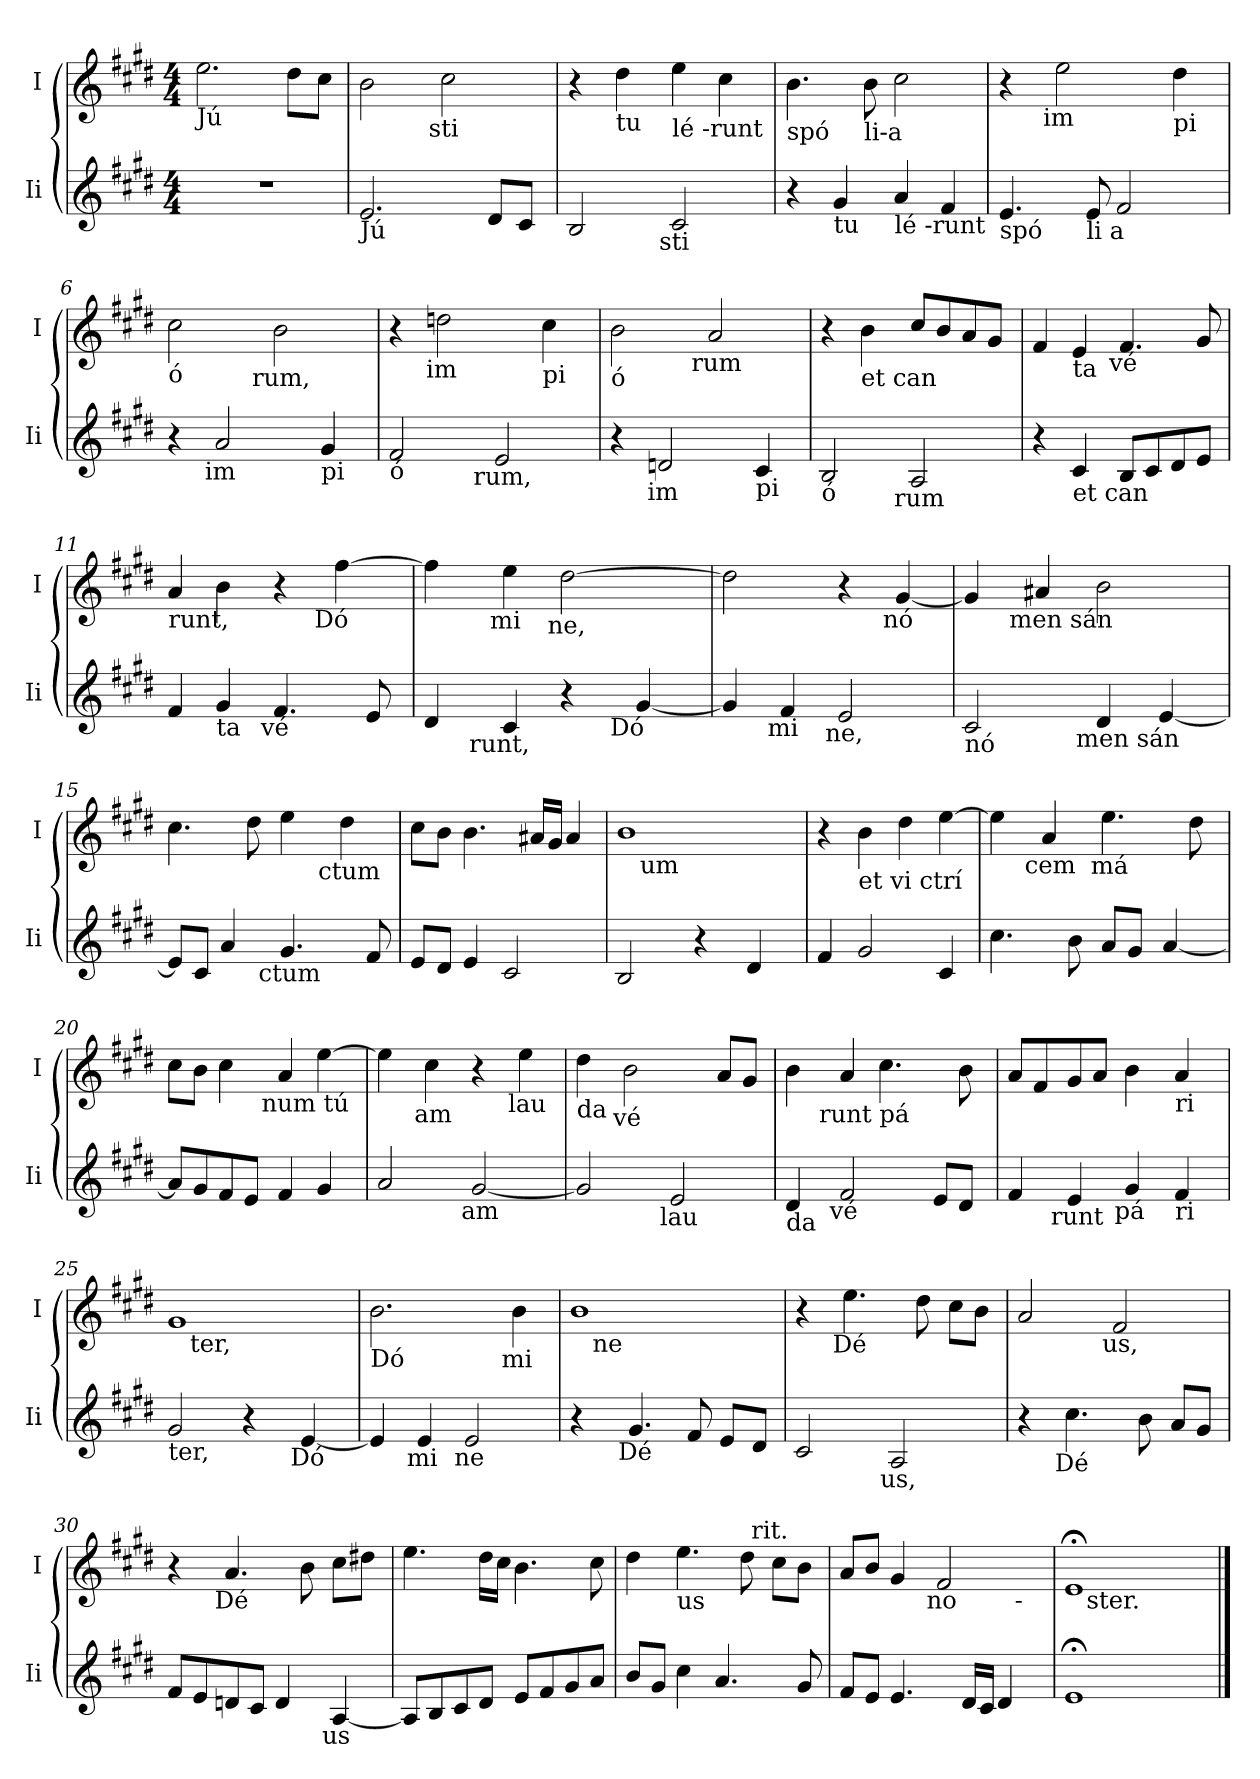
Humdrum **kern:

**kern	**kern
*part2	*part1
*staff2	*staff1
*I"Ii	*I"I
*I'Ii	*I'I
*clefG2	*clefG2
*k[f#c#g#d#]	*k[f#c#g#d#]
*E:	*E:
*M4/4	*M4/4
=1	=1
!	!LO:TX:b:t=Jú
1r	2.ee\
.	8dd#\L
.	8cc#\J
=2	=2
!LO:TX:b:t=Jú	!
*	*^
2.e/	2b\	4...ryy
!	!	!LO:TX:b:t=sti
.	.	2ryy
.	2cc#\	.
8d#/L	.	.
8c#/J	.	.
.	.	32ryy
*	*v	*v
=3	=3
*^	*
2B/	4...ryy	4r
!	!	!LO:TX:b:t=tu
.	.	4dd#\
!	!LO:TX:b:t=sti	!
.	2ryy	.
!	!	!LO:TX:b:t=lé -runt
2c#/	.	4ee\
.	.	4cc#\
.	32ryy	.
=4	=4	=4
!	!	!LO:TX:b:t=spó
*v	*v	*
4r	4.b\
!LO:TX:b:t=tu	!
4g#/	.
!	!LO:TX:b:t=li-a
.	8b\
!LO:TX:b:t=lé -runt	!
4a/	2cc#\
4f#/	.
=5	=5
!LO:TX:b:t=spó	!
*	*^
4.e/	4r	8..ryy
!	!	!LO:TX:b:t=im
.	.	2ryy
.	2ee\	.
!LO:TX:b:t=li a	!	!
8e/	.	.
2f#/	.	.
.	.	4ryy
!	!LO:TX:b:t=pi	!
.	4dd#\	.
.	.	32ryy
!!LO:LB:g=z	!!
=6	=6	=6
!	!LO:TX:b:t=ó	!
*^	*	*
4r	8..ryy	2cc#\	4ryy
!	!LO:TX:b:t=im	!	!
.	2ryy	.	.
2a/	.	.	8ryy
.	.	.	32ryy
!	!	!	!LO:TX:b:t=rum,
.	.	.	2ryy
.	.	2b\	.
.	4ryy	.	.
!LO:TX:b:t=pi	!	!	!
4g#/	.	.	.
.	.	.	16.ryy
.	32ryy	.	.
=7	=7	=7	=7
!LO:TX:b:t=ó	!	!	!
2f#/	4ryy	4r	8..ryy
!	!	!	!LO:TX:b:t=im
.	.	.	2ryy
.	8ryy	2ddn\	.
.	32ryy	.	.
!	!LO:TX:b:t=rum,	!	!
.	2ryy	.	.
2e/	.	.	.
.	.	.	4ryy
!	!	!LO:TX:b:t=pi	!
.	.	4cc#\	.
.	16.ryy	.	.
.	.	.	32ryy
=8	=8	=8	=8
!	!	!LO:TX:b:t=ó	!
4r	8..ryy	2b\	4..ryy
!	!LO:TX:b:t=im	!	!
.	2ryy	.	.
2dn/	.	.	.
!	!	!	!LO:TX:b:t=rum
.	.	.	2ryy
.	.	2a/	.
.	4ryy	.	.
!LO:TX:b:t=pi	!	!	!
4c#/	.	.	.
.	.	.	16ryy
.	32ryy	.	.
=9	=9	=9	=9
!LO:TX:b:t=ó	!	!	!
*	*	*v	*v
2B/	4..ryy	4r
!	!	!LO:TX:b:t=et can
.	.	4b\
!	!LO:TX:b:t=rum	!
.	2ryy	.
2A/	.	8cc#/L
.	.	8b/
.	.	8a/
.	.	8g#/J
.	16ryy	.
*v	*v	*
=10	=10
*	*^
4r	4f#/	4...ryy
!	!LO:TX:b:t=ta	!
!LO:TX:b:t=et can	!	!
4c#/	4e/	.
!	!	!LO:TX:b:t=vé
.	.	2ryy
8B/L	4.f#/	.
8c#/	.	.
8d#/	.	.
8e/J	8g#/	.
.	.	32ryy
!!LO:LB:g=z	!!
=11	=11	=11
!	!LO:TX:b:t=runt,	!
*^	*	*
4f#/	4...ryy	4a/	2ryy
!LO:TX:b:t=ta	!	!	!
4g#/	.	4b\	.
!	!LO:TX:b:t=vé	!	!
.	2ryy	.	.
4.f#/	.	4r	8.ryy
!	!	!	!LO:TX:b:t=Dó
.	.	.	4ryy
.	.	[>4ff#\	.
8e/	.	.	.
.	.	.	16ryy
.	32ryy	.	.
=12	=12	=12	=12
*	*^	*	*^
4d#/	8ryy	2ryy	4ff#\]	8..ryy	4...ryy
.	32ryy	.	.	.	.
!	!LO:TX:b:t=runt,	!	!	!	!
.	2ryy	.	.	.	.
!	!	!	!	!LO:TX:b:t=mi	!
.	.	.	.	2ryy	.
4c#/	.	.	4ee\	.	.
!	!	!	!	!	!LO:TX:b:t=ne,
.	.	.	.	.	2ryy
4r	.	8.ryy	[>2dd#\	.	.
.	4ryy	.	.	.	.
!	!	!LO:TX:b:t=Dó	!	!	!
.	.	4ryy	.	.	.
.	.	.	.	4ryy	.
[<4g#/	.	.	.	.	.
.	16.ryy	.	.	.	.
.	.	16ryy	.	.	.
.	.	.	.	32ryy	32ryy
*	*	*	*	*v	*v
=13	=13	=13	=13	=13
4g#/]	8..ryy	4...ryy	2dd#\]	2ryy
!	!LO:TX:b:t=mi	!	!	!
.	2ryy	.	.	.
4f#/	.	.	.	.
!	!	!LO:TX:b:t=ne,	!	!
.	.	2ryy	.	.
2e/	.	.	4r	8..ryy
!	!	!	!	!LO:TX:b:t=nó
.	4ryy	.	.	4ryy
.	.	.	[<4g#/	.
.	32ryy	32ryy	.	32ryy
=14	=14	=14	=14	=14
!LO:TX:b:t=nó	!	!	!	!
*	*v	*v	*	*
2c#/	4..ryy	4g#/]	8ryy
.	.	.	32ryy
!	!	!	!LO:TX:b:t=men sán
.	.	.	2ryy
.	.	4a#X/	.
!	!LO:TX:b:t=men sán	!	!
.	2ryy	.	.
4d#/	.	2b\	.
.	.	.	4ryy
[<4e/	.	.	.
.	.	.	16.ryy
.	16ryy	.	.
=15	=15	=15	=15
8e/L]	4ryy	4.cc#\	2ryy
8c#/J	.	.	.
4a/	8ryy	.	.
.	32ryy	8dd#\	.
!	!LO:TX:b:t=ctum	!	!
.	2ryy	.	.
4.g#/	.	4ee\	8ryy
.	.	.	32ryy
!	!	!	!LO:TX:b:t=ctum
.	.	.	4ryy
.	.	4dd#\	.
8f#/	.	.	.
.	16.ryy	.	16.ryy
!!LO:LB:g=z
=16	=16	=16	=16
!	!	!LO:TX:b:t=tú	!
*v	*v	*	*
*	*v	*v
8e/L	8cc#\L
8d#/J	8b\J
4e/	4.b\
2c#/	.
.	16a#X/LL
.	16g#/JJ
.	4a#/
=17	=17
*	*^
2B/	1b	16.ryy
!	!	!LO:TX:b:t=um
.	.	2ryy
4r	.	.
.	.	4ryy
4d#/	.	.
.	.	8ryy
.	.	32ryy
*	*v	*v
=18	=18
4f#/	4r
!	!LO:TX:b:t=et vi ctrí
2g#/	4b\
.	4dd#\
4c#/	[>4ee\
=19	=19
*	*^
*	*	*^
4.cc#\	4ee\]	8.ryy	4...ryy
!	!	!LO:TX:b:t=cem	!
.	.	2ryy	.
.	4a/	.	.
8b\	.	.	.
!	!	!	!LO:TX:b:t=má
.	.	.	2ryy
8a/L	4.ee\	.	.
8g#/J	.	.	.
.	.	4ryy	.
[<4a/	.	.	.
.	8dd#\	.	.
.	.	16ryy	.
.	.	.	32ryy
*	*	*v	*v
=20	=20	=20
8a/L]	8cc#\L	4..ryy
8g#/	8b\J	.
8f#/	4cc#\	.
8e/J	.	.
!	!	!LO:TX:b:t=num tú
.	.	2ryy
4f#/	4a/	.
4g#/	[>4ee\	.
.	.	16ryy
!!LO:PB:g=z	!!
=21	=21	=21
!LO:TX:b:t=tú	!	!
*^	*	*
2a/	4...ryy	4ee\]	8..ryy
!	!	!	!LO:TX:b:t=am
.	.	.	2ryy
.	.	4cc#\	.
!	!LO:TX:b:t=am	!	!
.	2ryy	.	.
[<2g#/	.	4r	.
!	!	!	!LO:TX:b:t=lau
.	.	.	4ryy
.	.	4ee\	.
.	32ryy	.	32ryy
=22	=22	=22	=22
!	!	!LO:TX:b:t=da	!
2g#/]	4...ryy	4dd#\	8..ryy
!	!	!	!LO:TX:b:t=vé
.	.	.	2ryy
.	.	2b\	.
!	!LO:TX:b:t=lau	!	!
.	2ryy	.	.
2e/	.	.	.
.	.	.	4ryy
.	.	8a/L	.
.	.	8g#/J	.
.	32ryy	.	32ryy
=23	=23	=23	=23
!LO:TX:b:t=da	!	!	!
4d#/	8..ryy	4b\	8.ryy
!	!	!	!LO:TX:b:t=runt pá
.	.	.	2ryy
!	!LO:TX:b:t=vé	!	!
.	2ryy	.	.
2f#/	.	4a/	.
.	.	4.cc#\	.
.	.	.	4ryy
.	4ryy	.	.
8e/L	.	.	.
8d#/J	.	8b\	.
.	.	.	16ryy
.	32ryy	.	.
*	*	*v	*v
=24	=24	=24
*	*^	*
4f#/	8.ryy	4...ryy	8a/L
.	.	.	8f#/
!	!LO:TX:b:t=runt	!	!
.	2ryy	.	.
4e/	.	.	8g#/
.	.	.	8a/J
!	!	!LO:TX:b:t=pá	!
.	.	2ryy	.
4g#/	.	.	4b\
.	4ryy	.	.
!	!	!	!LO:TX:b:t=ri
!LO:TX:b:t=ri	!	!	!
4f#/	.	.	4a/
.	16ryy	.	.
.	.	32ryy	.
=25	=25	=25	=25
!LO:TX:b:t=ter,	!	!	!
*	*v	*v	*^
2g#/	2ryy	1g#	16.ryy
!	!	!	!LO:TX:b:t=ter,
.	.	.	2ryy
4r	8..ryy	.	.
.	.	.	4ryy
!	!LO:TX:b:t=Dó	!	!
.	4ryy	.	.
[<4e/	.	.	.
.	.	.	8ryy
.	32ryy	.	32ryy
!!LO:LB:g=z	!!
=26	=26	=26	=26
!	!	!LO:TX:b:t=Dó	!
*	*^	*	*
4e/]	8..ryy	4...ryy	2.b\	2ryy
!	!LO:TX:b:t=mi	!	!	!
.	2ryy	.	.	.
4e/	.	.	.	.
!	!	!LO:TX:b:t=ne	!	!
.	.	2ryy	.	.
2e/	.	.	.	8..ryy
!	!	!	!	!LO:TX:b:t=mi
.	4ryy	.	.	4ryy
.	.	.	4b\	.
.	32ryy	32ryy	.	32ryy
*	*v	*v	*	*
=27	=27	=27	=27
4r	8..ryy	1b	16.ryy
!	!	!	!LO:TX:b:t=ne
.	.	.	2ryy
!	!LO:TX:b:t=Dé	!	!
.	2ryy	.	.
4.g#/	.	.	.
.	.	.	4ryy
8f#/	.	.	.
.	4ryy	.	.
8e/L	.	.	.
.	.	.	8ryy
8d#/J	.	.	.
.	32ryy	.	32ryy
=28	=28	=28	=28
2c#/	4...ryy	4r	8..ryy
!	!	!	!LO:TX:b:t=Dé
.	.	.	2ryy
.	.	4.ee\	.
!	!LO:TX:b:t=us,	!	!
.	2ryy	.	.
2A/	.	.	.
.	.	8dd#\	.
.	.	.	4ryy
.	.	8cc#\L	.
.	.	8b\J	.
.	32ryy	.	32ryy
=29	=29	=29	=29
4r	8..ryy	2a/	4...ryy
!	!LO:TX:b:t=Dé	!	!
.	2ryy	.	.
4.cc#\	.	.	.
!	!	!	!LO:TX:b:t=us,
.	.	.	2ryy
.	.	2f#/	.
8b\	.	.	.
.	4ryy	.	.
8a/L	.	.	.
8g#/J	.	.	.
.	32ryy	.	32ryy
=30	=30	=30	=30
8f#/L	2ryy	4r	8..ryy
8e/	.	.	.
!	!	!	!LO:TX:b:t=Dé
.	.	.	2ryy
8dn/	.	4.a/	.
8c#/J	.	.	.
4d/	8..ryy	.	.
.	.	8b\	.
!	!LO:TX:b:t=us	!	!
.	4ryy	.	4ryy
[<4A/	.	8cc#\L	.
.	.	8dd#X\J	.
.	32ryy	.	32ryy
*v	*v	*	*
*	*v	*v
!!LO:LB:g=z
=31	=31
8A/L]	4.ee\
8B/	.
8c#/	.
8d#/J	16dd#\LL
.	16cc#\JJ
8e/L	4.b\
8f#/	.
8g#/	.
8a/J	8cc#\
=32	=32
*	*^
8b/L	4dd#\	2ryy
8g#/J	.	.
!	!LO:TX:b:t=us	!
4cc#\	4.ee\	.
4.a/	.	8ryy
.	8dd#\	32ryy
!	!	!LO:TX:a:t=rit.
.	.	4ryy
.	8cc#\L	.
8g#/	8b\J	.
.	.	16.ryy
=33	=33	=33
*	*	*^
8f#/L	8a/L	4...ryy	2ryy
8e/J	8b/J	.	.
4.e/	4g#/	.	.
!	!	!LO:TX:b:t=no	!
.	.	2ryy	.
.	2f#/	.	4ryy
16d#/LL	.	.	.
16c#/JJ	.	.	.
4d#/	.	.	16ryy
!	!	!	!LO:TX:b:t=-
.	.	.	8.ryy
.	.	32ryy	.
*	*	*v	*v
=34	=34	=34
1e;	1e;<	16.ryy
!	!	!LO:TX:b:t=ster.
.	.	2ryy
.	.	4ryy
.	.	8ryy
.	.	32ryy
*	*v	*v
==	==
*-	*-
